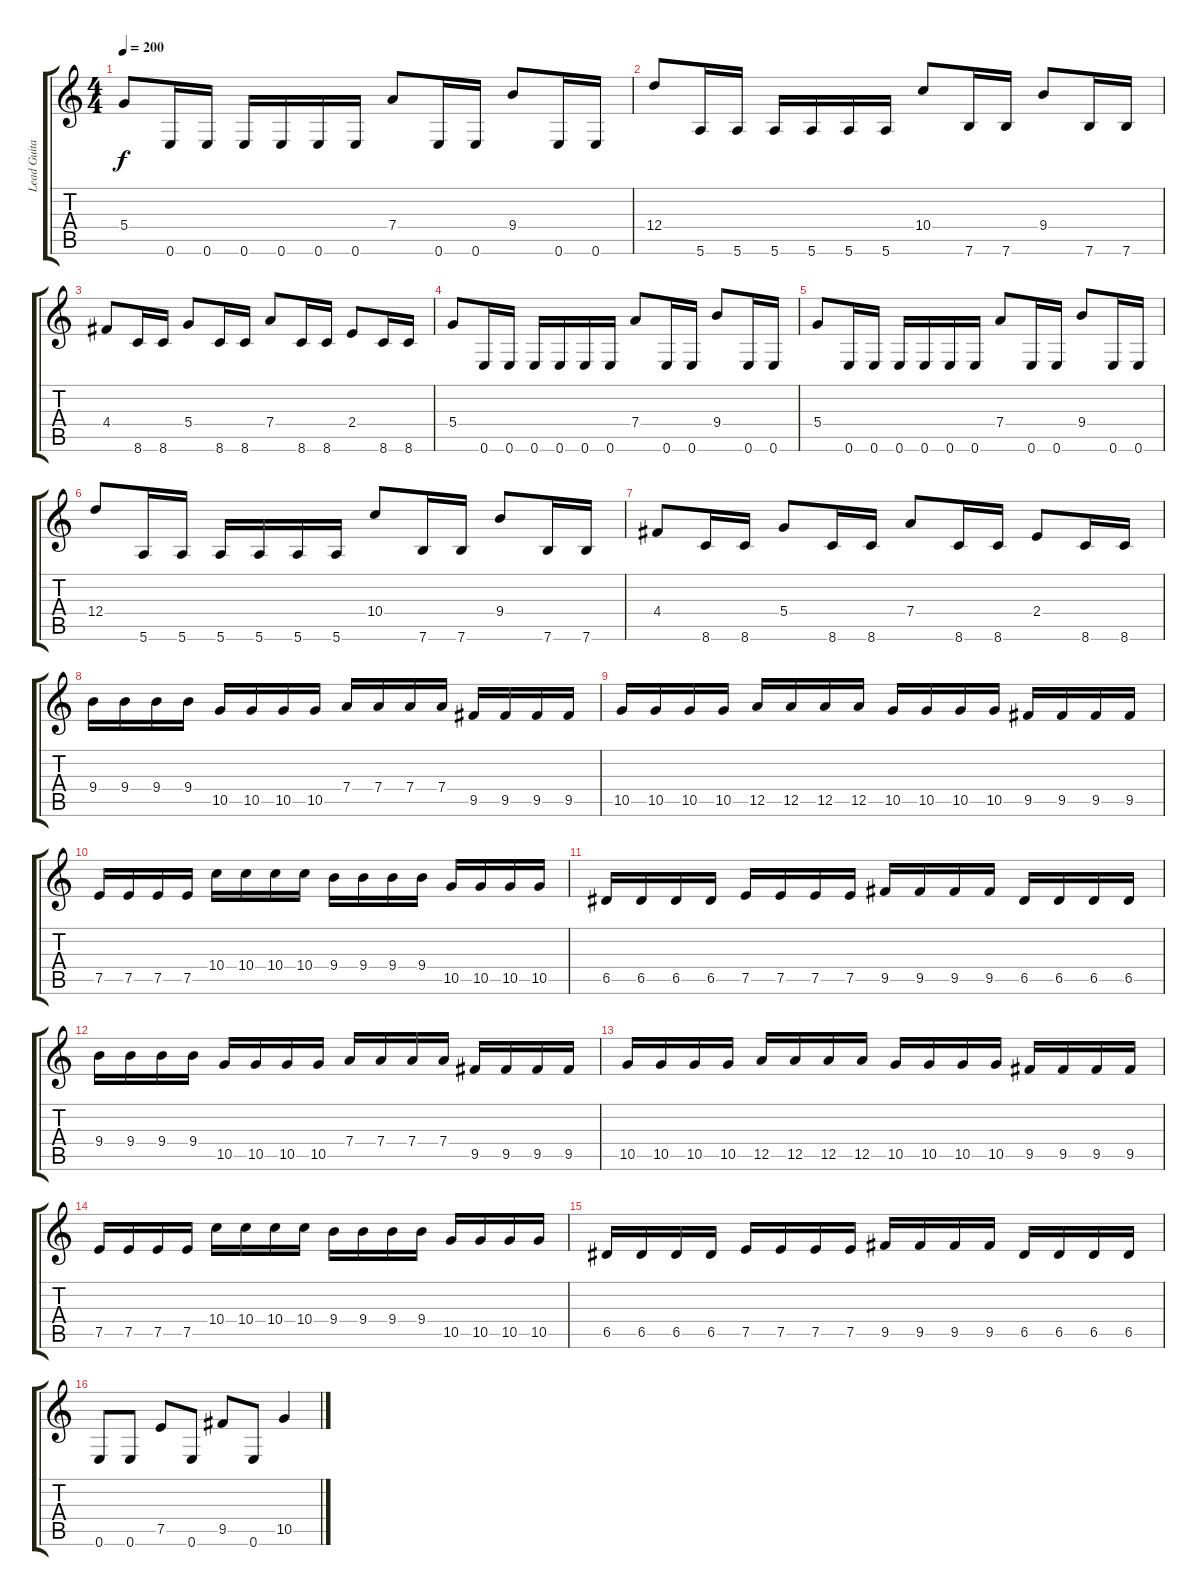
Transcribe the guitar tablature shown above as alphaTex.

\track ("Lead Guitar" "Lead Guita") {instrument distortionguitar}
\staff {score tabs}
\tuning (E4 B3 G3 D3 A2 E2) {hide}
\ts (4 4)
\tempo 200
\clef g2
\ks c
5.4.8{dy f} 0.6.16 0.6.16 0.6.16 0.6.16 0.6.16 0.6.16 7.4.8 0.6.16 0.6.16 9.4.8 0.6.16 0.6.16 |
12.4.8 5.6.16 5.6.16 5.6.16 5.6.16 5.6.16 5.6.16 10.4.8 7.6.16 7.6.16 9.4.8 7.6.16 7.6.16 |
4.4.8 8.6.16 8.6.16 5.4.8 8.6.16 8.6.16 7.4.8 8.6.16 8.6.16 2.4.8 8.6.16 8.6.16 |
5.4.8 0.6.16 0.6.16 0.6.16 0.6.16 0.6.16 0.6.16 7.4.8 0.6.16 0.6.16 9.4.8 0.6.16 0.6.16 |
5.4.8 0.6.16 0.6.16 0.6.16 0.6.16 0.6.16 0.6.16 7.4.8 0.6.16 0.6.16 9.4.8 0.6.16 0.6.16 |
12.4.8 5.6.16 5.6.16 5.6.16 5.6.16 5.6.16 5.6.16 10.4.8 7.6.16 7.6.16 9.4.8 7.6.16 7.6.16 |
4.4.8 8.6.16 8.6.16 5.4.8 8.6.16 8.6.16 7.4.8 8.6.16 8.6.16 2.4.8 8.6.16 8.6.16 |
9.4.16 9.4.16 9.4.16 9.4.16 10.5.16 10.5.16 10.5.16 10.5.16 7.4.16 7.4.16 7.4.16 7.4.16 9.5.16 9.5.16 9.5.16 9.5.16 |
10.5.16 10.5.16 10.5.16 10.5.16 12.5.16 12.5.16 12.5.16 12.5.16 10.5.16 10.5.16 10.5.16 10.5.16 9.5.16 9.5.16 9.5.16 9.5.16 |
7.5.16 7.5.16 7.5.16 7.5.16 10.4.16 10.4.16 10.4.16 10.4.16 9.4.16 9.4.16 9.4.16 9.4.16 10.5.16 10.5.16 10.5.16 10.5.16 |
6.5.16 6.5.16 6.5.16 6.5.16 7.5.16 7.5.16 7.5.16 7.5.16 9.5.16 9.5.16 9.5.16 9.5.16 6.5.16 6.5.16 6.5.16 6.5.16 |
9.4.16 9.4.16 9.4.16 9.4.16 10.5.16 10.5.16 10.5.16 10.5.16 7.4.16 7.4.16 7.4.16 7.4.16 9.5.16 9.5.16 9.5.16 9.5.16 |
10.5.16 10.5.16 10.5.16 10.5.16 12.5.16 12.5.16 12.5.16 12.5.16 10.5.16 10.5.16 10.5.16 10.5.16 9.5.16 9.5.16 9.5.16 9.5.16 |
7.5.16 7.5.16 7.5.16 7.5.16 10.4.16 10.4.16 10.4.16 10.4.16 9.4.16 9.4.16 9.4.16 9.4.16 10.5.16 10.5.16 10.5.16 10.5.16 |
6.5.16 6.5.16 6.5.16 6.5.16 7.5.16 7.5.16 7.5.16 7.5.16 9.5.16 9.5.16 9.5.16 9.5.16 6.5.16 6.5.16 6.5.16 6.5.16 |
0.6.8 0.6.8 7.5.8 0.6.8 9.5.8 0.6.8 10.5.4
